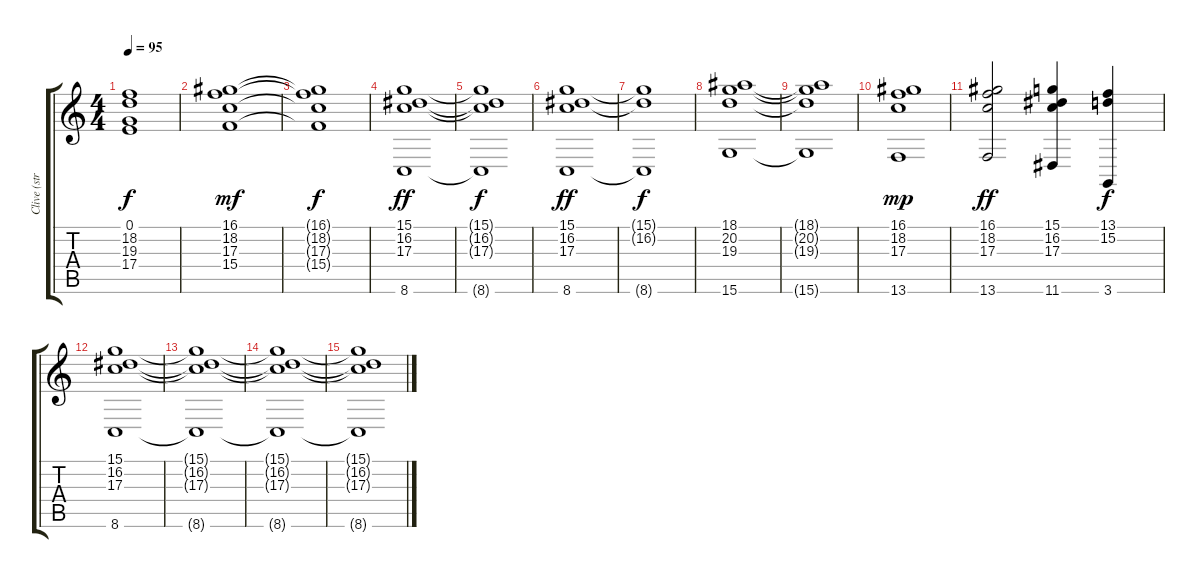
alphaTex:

\track ("Clive (strings)" "Clive (str") {instrument choiraahs}
\staff {score tabs}
\tuning (E4 B3 G3 D3 A2 E2) {hide}
\ts (4 4)
\tempo 95
\clef g2
\ks c
(0.1 18.2{t} 19.3{t} 17.4{t}).1{dy f} |
(16.1 18.2 17.3 15.4).1{dy mf} |
(16.1{t} 18.2{t} 17.3{t} 15.4{t}).1{dy f} |
(15.1 16.2 17.3 8.6).1{dy ff} |
(15.1{t} 16.2{t} 17.3{t} 8.6{t}).1{dy f} |
(15.1 16.2 17.3 8.6).1{dy ff} |
(15.1{t} 16.2{t} 8.6{t}).1{dy f} |
(18.1 20.2 19.3 15.6).1 |
(18.1{t} 20.2{t} 19.3{t} 15.6{t}).1 |
(16.1 18.2 17.3 13.6).1{dy mp} |
(16.1 18.2 17.3 13.6).2{dy ff} (15.1 16.2 17.3 11.6).4 (13.1 15.2 3.6).4{dy f} |
(15.1 16.2 17.3 8.6).1 |
(15.1{t} 16.2{t} 17.3{t} 8.6{t}).1 |
(15.1{t} 16.2{t} 17.3{t} 8.6{t}).1 |
(15.1{t} 16.2{t} 17.3{t} 8.6{t}).1
